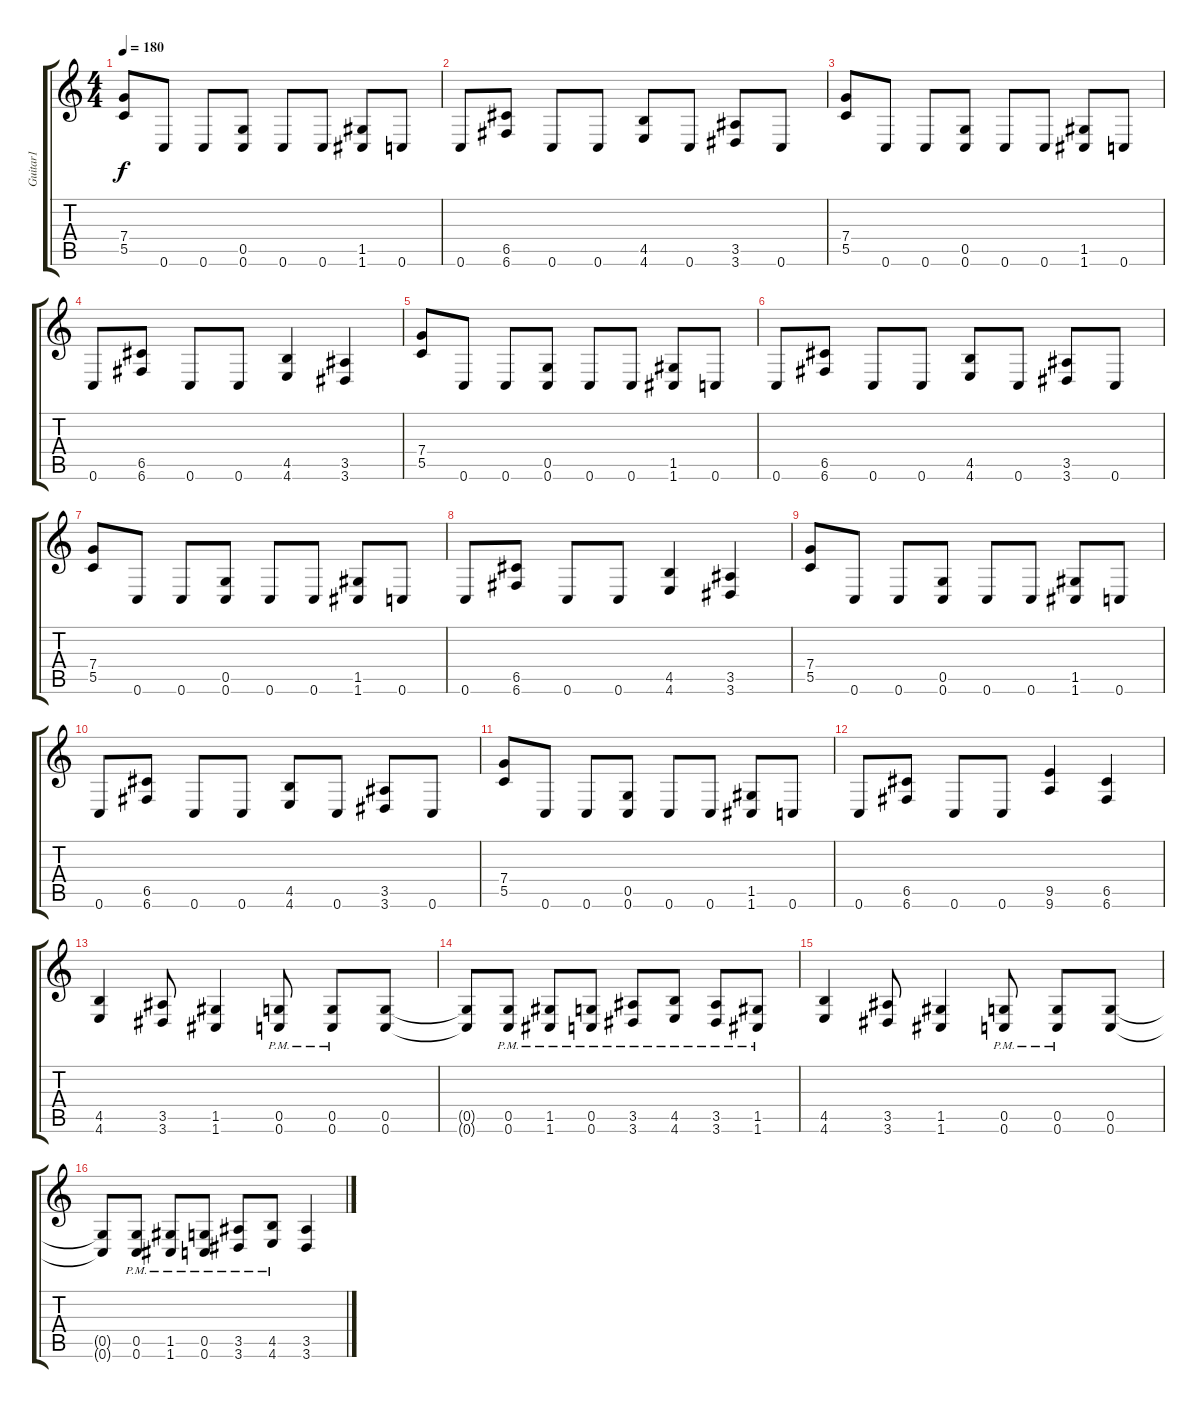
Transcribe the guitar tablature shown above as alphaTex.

\track ("Guitar1" "Guitar1") {instrument distortionguitar}
\staff {score tabs}
\tuning (D4 A3 F3 C3 G2 C2) {hide}
\ts (4 4)
\tempo 180
\clef g2
\ks c
(7.4 5.5).8{dy f} 0.6.8 0.6.8 (0.5 0.6).8 0.6.8 0.6.8 (1.5 1.6).8 0.6.8 |
0.6.8 (6.5 6.6).8 0.6.8 0.6.8 (4.5 4.6).8 0.6.8 (3.5 3.6).8 0.6.8 |
(7.4 5.5).8 0.6.8 0.6.8 (0.5 0.6).8 0.6.8 0.6.8 (1.5 1.6).8 0.6.8 |
0.6.8 (6.5 6.6).8 0.6.8 0.6.8 (4.5 4.6).4 (3.5 3.6).4 |
(7.4 5.5).8 0.6.8 0.6.8 (0.5 0.6).8 0.6.8 0.6.8 (1.5 1.6).8 0.6.8 |
0.6.8 (6.5 6.6).8 0.6.8 0.6.8 (4.5 4.6).8 0.6.8 (3.5 3.6).8 0.6.8 |
(7.4 5.5).8 0.6.8 0.6.8 (0.5 0.6).8 0.6.8 0.6.8 (1.5 1.6).8 0.6.8 |
0.6.8 (6.5 6.6).8 0.6.8 0.6.8 (4.5 4.6).4 (3.5 3.6).4 |
(7.4 5.5).8 0.6.8 0.6.8 (0.5 0.6).8 0.6.8 0.6.8 (1.5 1.6).8 0.6.8 |
0.6.8 (6.5 6.6).8 0.6.8 0.6.8 (4.5 4.6).8 0.6.8 (3.5 3.6).8 0.6.8 |
(7.4 5.5).8 0.6.8 0.6.8 (0.5 0.6).8 0.6.8 0.6.8 (1.5 1.6).8 0.6.8 |
0.6.8 (6.5 6.6).8 0.6.8 0.6.8 (9.5 9.6).4 (6.5 6.6).4 |
(4.5 4.6).4 (3.5 3.6).8 (1.5 1.6).4 (0.5{pm} 0.6{pm}).8 (0.5{pm} 0.6{pm}).8 (0.5 0.6).8 |
(0.5{t} 0.6{t}).8 (0.5{pm} 0.6{pm}).8 (1.5{pm} 1.6{pm}).8 (0.5{pm} 0.6{pm}).8 (3.5{pm} 3.6{pm}).8 (4.5{pm} 4.6{pm}).8 (3.5{pm} 3.6{pm}).8 (1.5{pm} 1.6{pm}).8 |
(4.5 4.6).4 (3.5 3.6).8 (1.5 1.6).4 (0.5{pm} 0.6{pm}).8 (0.5{pm} 0.6{pm}).8 (0.5 0.6).8 |
(0.5{t} 0.6{t}).8 (0.5{pm} 0.6{pm}).8 (1.5{pm} 1.6{pm}).8 (0.5{pm} 0.6{pm}).8 (3.5{pm} 3.6{pm}).8 (4.5{pm} 4.6{pm}).8 (3.5 3.6).4
